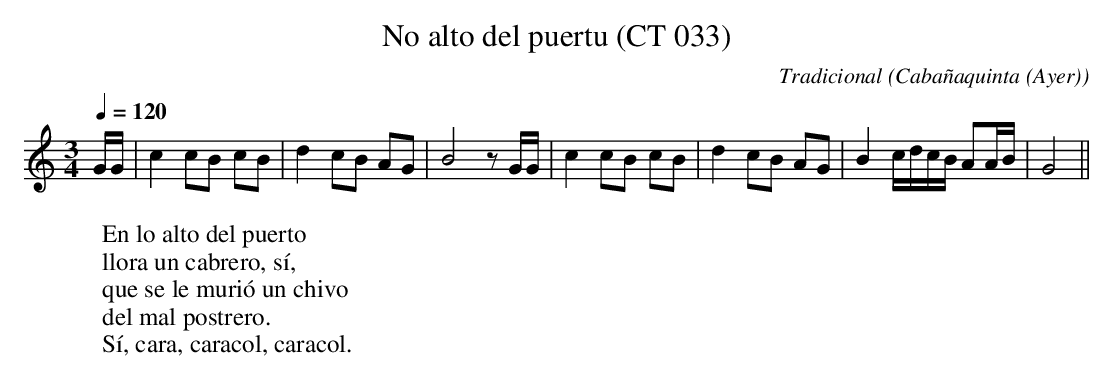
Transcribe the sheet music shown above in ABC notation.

X:1
T:No alto del puertu (CT 033)
C:Tradicional
O:Cabañaquinta (Ayer)
M:3/4
L:1/8
Q:1/4=120
K:C
G/G/|c2 cB cB|d2 cB AG|B4 z G/G/|c2 cB cB|d2 cB AG|B2 c/d/c/B/ AA/B/|G4||
W:En lo alto del puerto
W:llora un cabrero, sí,
W:que se le murió un chivo
W:del mal postrero.
W:Sí, cara, caracol, caracol.
W:
